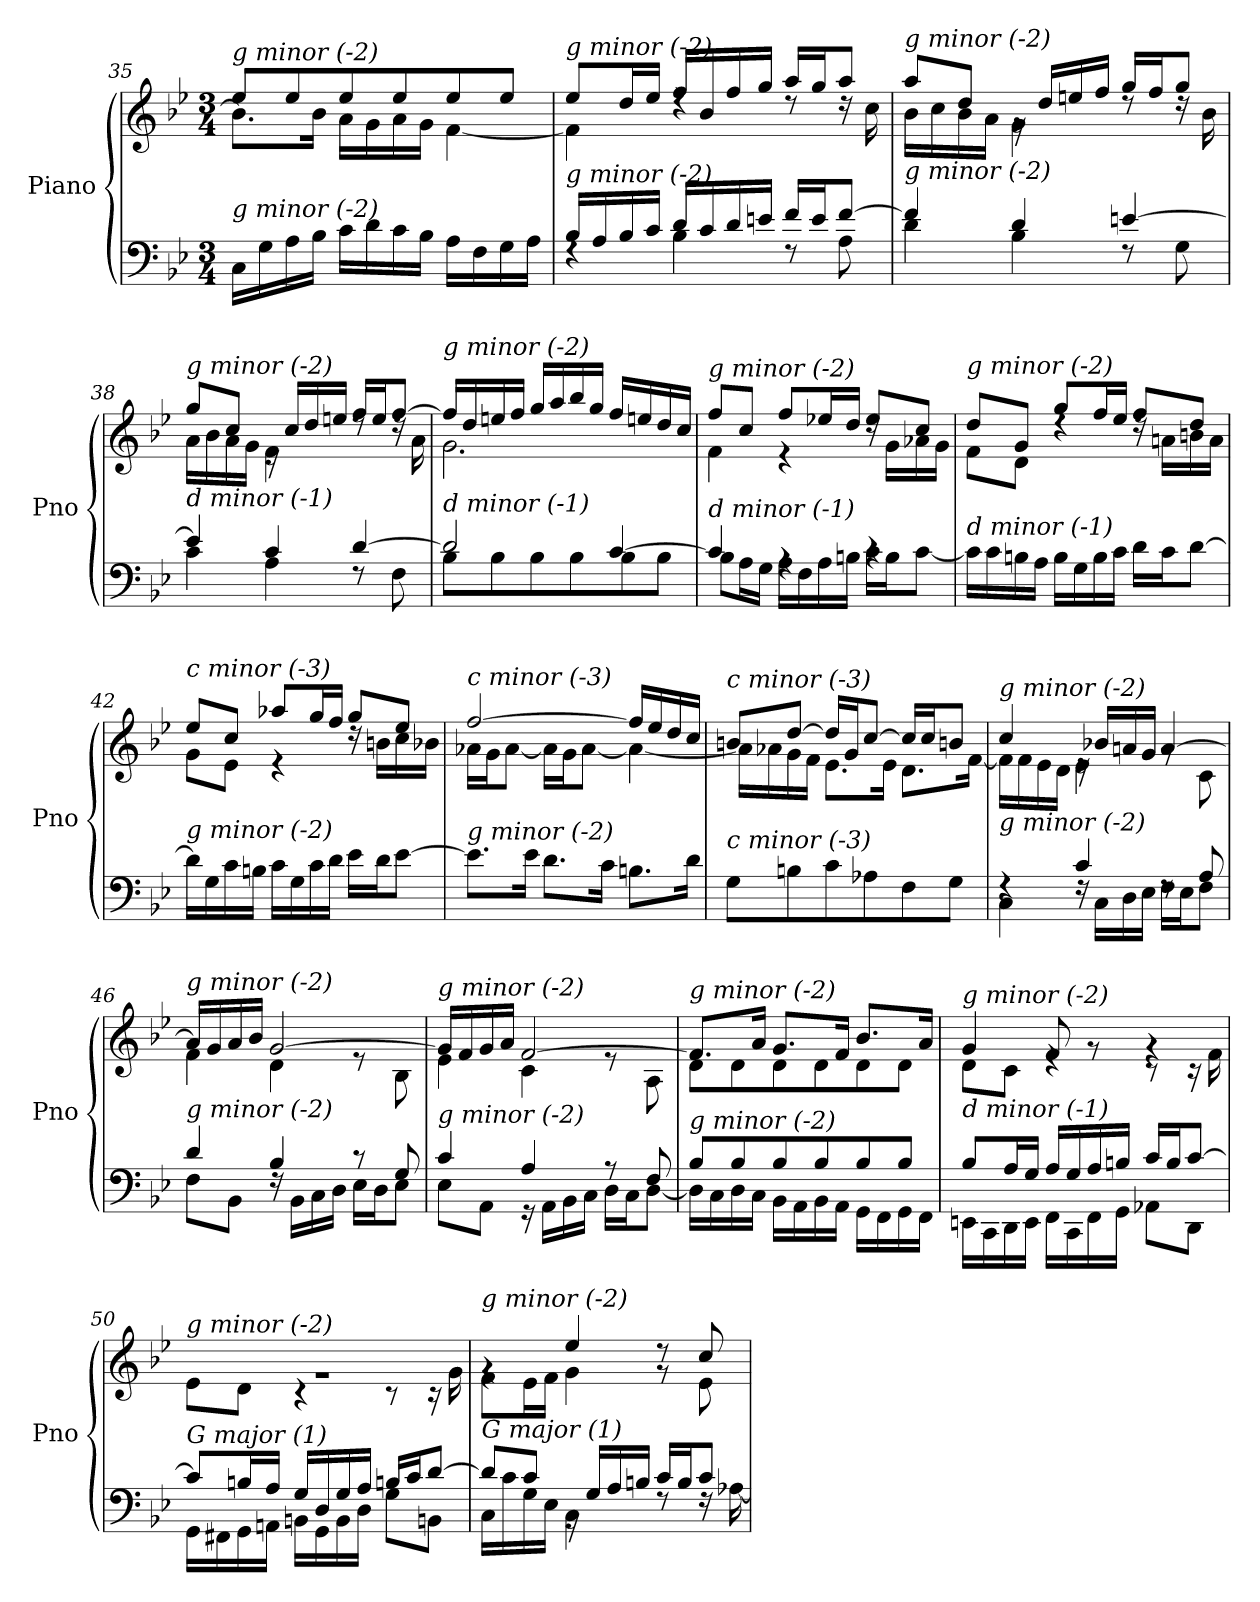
**kern	**kern
*part1	*part1
*staff2	*staff1
*I"Piano	*
*I'Pno	*
!!LO:LB:g=z
*clefF4	*clefG2
*k[b-e-]	*k[b-e-]
*M3/4	*M3/4
=35	=35
*	*^
!	!LO:TX:i:t=g minor (-2)	!
!LO:TX:i:t=g minor (-2)	!	!
16C\LL	8ee-/L	8.b-\L]
16G\	.	.
16A\	8ee-/	.
16B-\JJ	.	16b-\Jk
16c\LL	8ee-/	16a\LL
16d\	.	16g\
16c\	8ee-/	16a\
16B-\JJ	.	16g\JJ
16A\LL	8ee-/	[4f\
16F\	.	.
16G\	8ee-/J	.
16A\JJ	.	.
=36	=36	=36
*^	*	*
!	!	!LO:TX:i:t=g minor (-2)	!
!LO:TX:i:t=g minor (-2)	!	!	!
16B-/LL	4rF	8ee-/L	4f\]
16A/	.	.	.
16B-/	.	16dd/L	.
16c/JJ	.	16ee-/JJ	.
16d/LL	4B-\	16ff/LL	4rdd
16c/	.	16b-/	.
16d/	.	16ff/	.
16en/JJ	.	16gg/JJ	.
16f/LL	8rF	16aa/LL	8rdd
16e/J	.	16gg/J	.
[8f/J	8A\	8aa/J	16rdd
.	.	.	16cc\
=37	=37	=37	=37
!	!	!LO:TX:i:t=g minor (-2)	!
!LO:TX:i:t=g minor (-2)	!	!	!
4f/]	4d\	8aa/L	16b-\LL
.	.	.	16cc\
.	.	8dd/J	16b-\
.	.	.	16a\JJ
4d/	4B-\	16rg	4g\
.	.	16dd/LL	.
.	.	16een/	.
.	.	16ff/JJ	.
[4en/	8rF	16gg/LL	8rdd
.	.	16ff/J	.
.	8G\	8gg/J	16rdd
.	.	.	16b-\
=38	=38	=38	=38
!	!	!LO:TX:i:t=g minor (-2)	!
!LO:TX:i:t=d minor (-1)	!	!	!
4e/]	4c\	8gg/L	16a\LL
.	.	.	16b-\
.	.	8cc/J	16a\
.	.	.	16g\JJ
4c/	4A\	16re	4f\
.	.	16cc/LL	.
.	.	16dd/	.
.	.	16een/JJ	.
[4d/	8rF	16ff/LL	8rdd
.	.	16ee/J	.
.	8F\	[8ff/J	16rdd
.	.	.	16a\
!!LO:LB:g=z	!!
=39	=39	=39	=39
!	!	!LO:TX:i:t=g minor (-2)	!
!LO:TX:i:t=d minor (-1)	!	!	!
2d/]	8B-\L	16ff/LL]	2.g\
.	.	16dd/	.
.	8B-\	16een/	.
.	.	16ff/JJ	.
.	8B-\	16gg/LL	.
.	.	16aa/	.
.	8B-\	16bb-/	.
.	.	16gg/JJ	.
[4c/	8B-\	16ff/LL	.
.	.	16een/	.
.	8B-\J	16dd/	.
.	.	16cc/JJ	.
=40	=40	=40	=40
!	!	!LO:TX:i:t=g minor (-2)	!
!LO:TX:i:t=d minor (-1)	!	!	!
4c/]	8B-\L	8ff/L	4f\
.	16A\L	8cc/J	.
.	16G\JJ	.	.
4rA	16A\LL	8ff/L	4r
.	16F\	.	.
.	16A\	16ee-X/L	.
.	16Bn\JJ	16dd/JJ	.
4rc	16c\LL	8ee-/L	16rdd
.	16B\J	.	16g\LL
.	[8c\J	8cc/J	16a-X\
.	.	.	16g\JJ
*v	*v	*	*
=41	=41	=41
!	!LO:TX:i:t=g minor (-2)	!
!LO:TX:i:t=d minor (-1)	!	!
16c\LL]	8dd/L	8f\L
16c\	.	.
16Bn\	8g/J	8d\J
16A\JJ	.	.
16B\LL	8gg/L	4rdd
16G\	.	.
16B\	16ff/L	.
16c\JJ	16ee-/JJ	.
16d\LL	8ff/L	16rdd
16c\J	.	16an\LL
[8d\J	8dd/J	16bn\
.	.	16a\JJ
!!LO:PB:g=z	!!
=42	=42	=42
!	!LO:TX:i:t=c minor (-3)	!
!LO:TX:i:t=g minor (-2)	!	!
16d\LL]	8ee-/L	8g\L
16G\	.	.
16c\	8cc/J	8e-\J
16Bn\JJ	.	.
16c\LL	8aa-X/L	4r
16G\	.	.
16c\	16gg/L	.
16d\JJ	16ff/JJ	.
16e-\LL	8gg/L	16rdd
16d\J	.	16bn\LL
[8e-\J	8ee-/J	16cc\
.	.	16b-X\JJ
=43	=43	=43
!	!LO:TX:i:t=c minor (-3)	!
!LO:TX:i:t=g minor (-2)	!	!
8.e-\L]	[2ff/	16a-X\LL
.	.	16g\J
.	.	[8a-\J
16e-\Jk	.	.
8.d\L	.	16a-\LL]
.	.	16g\J
.	.	[8a-\J
16c\Jk	.	.
8.Bn\L	16ff/LL]	4a-\_
.	16ee-/	.
.	16dd/	.
16d\Jk	16cc/JJ	.
=44	=44	=44
!	!LO:TX:i:t=c minor (-3)	!
!LO:TX:i:t=c minor (-3)	!	!
8G\L	8bn/L	16a-\LL]
.	.	16a-X\
8Bn\	[8dd/J	16g\
.	.	16f\JJ
8c\	16dd/LL]	8.e-\L
.	16g/J	.
8A-X\	[8cc/J	.
.	.	16e-\Jk
8F\	16cc/LL]	8.d\L
.	16cc/J	.
8G\J	8bn/J	.
.	.	[16f\Jk
!!LO:LB:g=z	!!
=45	=45	=45
*^	*	*
!	!	!LO:TX:i:t=g minor (-2)	!
!LO:TX:i:t=g minor (-2)	!	!	!
4rF	4C\	4cc/	16f\LL]
.	.	.	16f\
.	.	.	16e-\
.	.	.	16d\JJ
4c/	16rF	16re	4e-\
.	16C\LL	16b-X/LL	.
.	16D\	16an/	.
.	16E-\JJ	16g/JJ	.
8rF	16F\LL	[4a/	8rg
.	16E-\J	.	.
8A/	8F\J	.	8c\
=46	=46	=46	=46
!	!	!LO:TX:i:t=g minor (-2)	!
!LO:TX:i:t=g minor (-2)	!	!	!
4d/	8F\L	16a/LL]	4f\
.	.	16g/	.
.	8BB-\J	16a/	.
.	.	16b-/JJ	.
4B-/	16rF	[2g/	4d\
.	16BB-\LL	.	.
.	16C\	.	.
.	16D\JJ	.	.
8r	16E-\LL	.	8re
.	16D\J	.	.
8G/	8E-\J	.	8B-\
=47	=47	=47	=47
!	!	!LO:TX:i:t=g minor (-2)	!
!LO:TX:i:t=g minor (-2)	!	!	!
4c/	8E-\L	16g/LL]	4e-\
.	.	16f/	.
.	8AA\J	16g/	.
.	.	16a/JJ	.
4A/	16r	[2f/	4c\
.	16AA\LL	.	.
.	16BB-\	.	.
.	16C\JJ	.	.
8r	16D\LL	.	8re
.	16C\J	.	.
8F/	[8D\J	.	8A\
!!LO:LB:g=z	!!
=48	=48	=48	=48
!	!	!LO:TX:i:t=g minor (-2)	!
!LO:TX:i:t=g minor (-2)	!	!	!
8B-/L	16D\LL]	8.f/L]	8d\L
.	16C\	.	.
8B-/	16D\	.	8d\
.	16C\JJ	16a/Jk	.
8B-/	16BB-\LL	8.g/L	8d\
.	16AA\	.	.
8B-/	16BB-\	.	8d\
.	16AA\JJ	16f/Jk	.
8B-/	16GG\LL	8.b-/L	8d\
.	16FF\	.	.
8B-/J	16GG\	.	8d\J
.	16FF\JJ	16a/Jk	.
=49	=49	=49	=49
!	!	!LO:TX:i:t=g minor (-2)	!
!LO:TX:i:t=d minor (-1)	!	!	!
8B-/L	16EEn\LL	4g/	8d\L
.	16CC\	.	.
16A/L	16DD\	.	8c\J
16G/JJ	16EE\JJ	.	.
16A/LL	16FF\LL	8f/	4re
16G/	16CC\	.	.
16A/	16FF\	8rg	.
16Bn/JJ	16GG\JJ	.	.
16c/LL	8AA-X\L	4rg	8r
16B/J	.	.	.
[8c/J	8DD\J	.	16r
.	.	.	16f\
=50	=50	=50	=50
!	!	!LO:TX:i:t=g minor (-2)	!
!LO:TX:i:t=G major (1)	!	!	!
8c/L]	16GG\LL	2.rg	8e-\L
.	16FF#X\	.	.
16Bn/L	16GG\	.	8d\J
16A/JJ	16AAn\JJ	.	.
16G/LL	16BBn\LL	.	4r
16D/	16GG\	.	.
16G/	16BB\	.	.
16A/JJ	16D\JJ	.	.
16Bn/LL	8G\L	.	8r
16c/J	.	.	.
[8d/J	8BBn\J	.	16r
.	.	.	16g\
!!LO:LB:g=z	!!
=51	=51	=51	=51
!	!	!LO:TX:i:t=g minor (-2)	!
!LO:TX:i:t=G major (1)	!	!	!
8d/L]	16C\LL	4rg	8f\L
.	16c\	.	.
8c/J	16G\	.	16e-\L
.	16E-\JJ	.	16f\JJ
16rBB	4C\	4ee-/	4g\
16G/LL	.	.	.
16A/	.	.	.
16Bn/JJ	.	.	.
16c/LL	8rF	8rg	8rdd
16B/J	.	.	.
8c/J	16rF	8cc/	8e-\
.	[16A-X\	.	.
*v	*v	*	*
*	*v	*v
=	=
*-	*-
